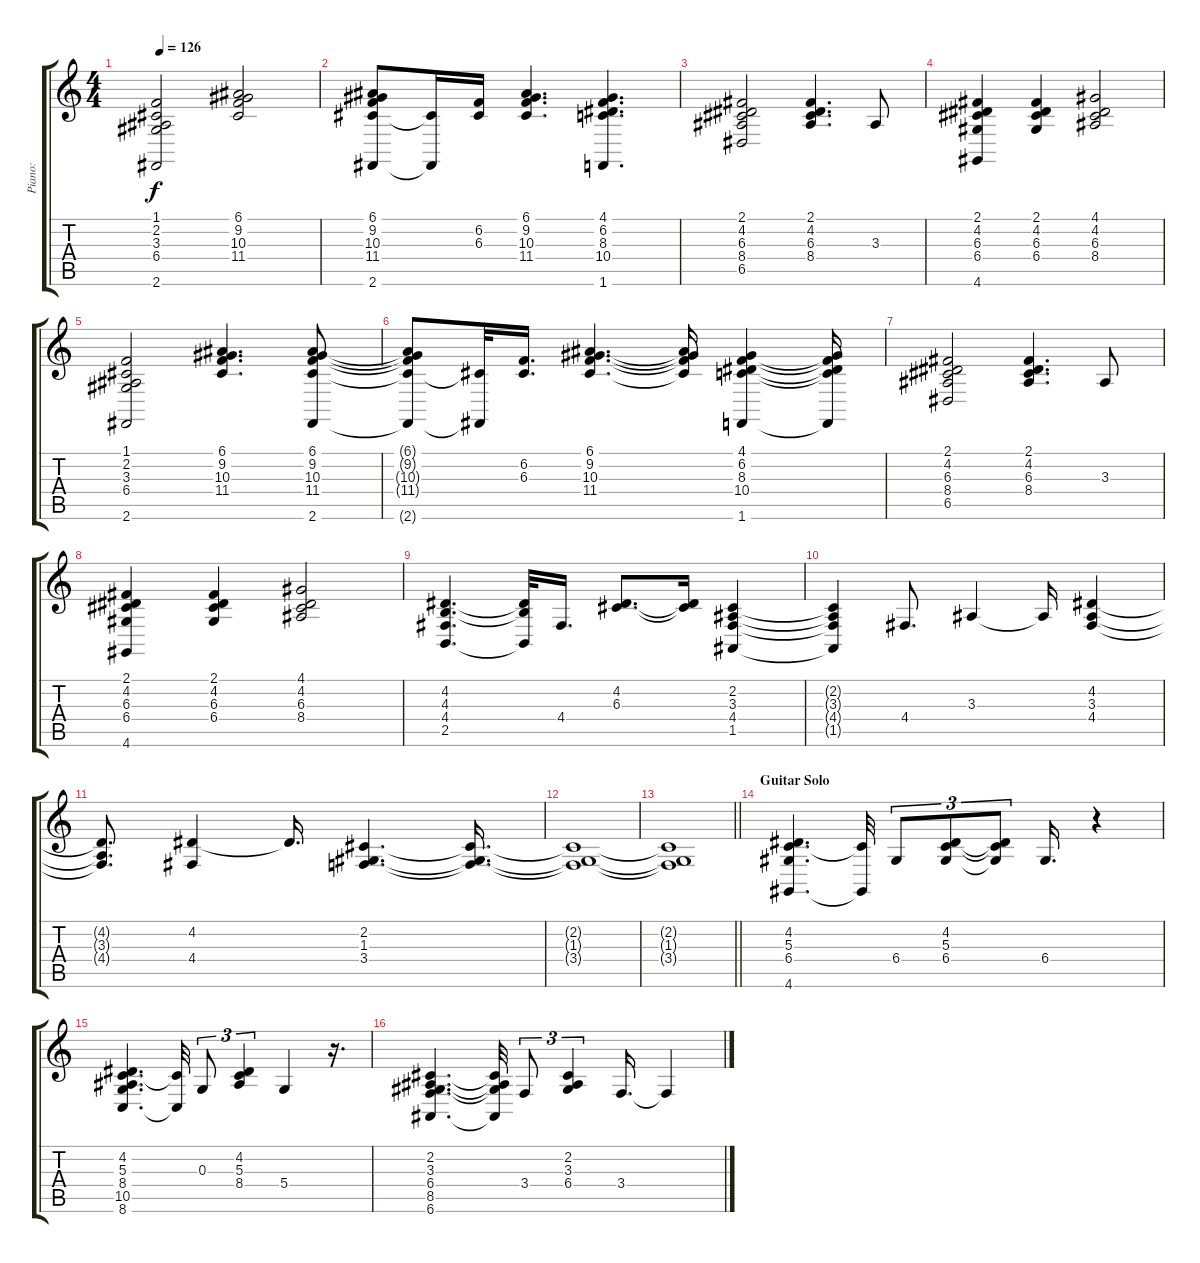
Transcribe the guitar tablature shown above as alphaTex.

\track ("Piano:" "Piano:") {instrument acousticgrandpiano}
\staff {score tabs}
\tuning (E4 B3 G3 D3 A2 E2) {hide}
\ts (4 4)
\tempo 126
\clef g2
\ks c
(1.1 2.2 3.3 6.4 2.6).2{dy f} (6.1 9.2 10.3 11.4).2 |
(6.1 9.2 10.3 11.4 2.6).8 (11.4{t} 2.6{t}).16 (6.2 6.3).16 (6.1 9.2 10.3 11.4).4{d} (4.1 6.2 8.3 10.4 1.6).4{d} |
(2.1 4.2 6.3 8.4 6.5).2 (2.1 4.2 6.3 8.4).4{d} 3.3.8 |
(2.1 4.2 6.3 6.4 4.6).4 (2.1 4.2 6.3 6.4).4 (4.1 4.2 6.3 8.4).2 |
(1.1 2.2 3.3 6.4 2.6).2 (6.1 9.2 10.3 11.4).4{d} (6.1 9.2 10.3 11.4 2.6).8 |
(6.1{t} 9.2{t} 10.3{t} 11.4{t} 2.6{t}).8 (11.4{t} 2.6{t}).32 (6.2 6.3).16{d} (6.1 9.2 10.3 11.4).4{d} (6.1{t} 9.2{t} 10.3{t} 11.4{t}).16 (4.1 6.2 8.3 10.4 1.6).4 (4.1{t} 6.2{t} 8.3{t} 10.4{t} 1.6{t}).16 |
(2.1 4.2 6.3 8.4 6.5).2 (2.1 4.2 6.3 8.4).4{d} 3.3.8 |
(2.1 4.2 6.3 6.4 4.6).4 (2.1 4.2 6.3 6.4).4 (4.1 4.2 6.3 8.4).2 |
(4.2 4.3 4.4 2.5).4{d} (4.2{t} 4.3{t} 2.5{t}).32 4.4.16{d} (4.2 6.3).8{d} (4.2{t} 6.3{t}).16 (2.2 3.3 4.4 1.5).4 |
(2.2{t} 3.3{t} 4.4{t} 1.5{t}).4 4.4.8{d} 3.3.4 3.3{t}.16 (4.2 3.3 4.4).4 |
(4.2{t} 3.3{t} 4.4{t}).8{d} (4.2 4.4).4 4.2{t}.16{d} (2.2 1.3 3.4).4{d} (2.2{t} 1.3{t} 3.4{t}).16{d} |
(2.2{t} 1.3{t} 3.4{t}).1 |
\barLineRight lightlight
(2.2{t} 1.3{t} 3.4{t}).1 |
\section ("" "Guitar Solo")
(4.2 5.3 6.4 4.6).4{d} (5.3{t} 4.6{t}).32 6.4.8{tu (3 2)} (4.2 5.3 6.4).8{tu (3 2)} (4.2{t} 5.3{t} 6.4{t}).8{tu (3 2)} 6.4.16{d} r.4 |
(4.2 5.3 8.4 10.5 8.6).4{d} (5.3{t} 8.6{t}).32 0.3.8{tu (3 2)} (4.2 5.3 8.4).4{tu (3 2)} 5.4.4 r.16{d} |
(2.2 3.3 6.4 8.5 6.6).4{d} (2.2{t} 3.3{t} 6.4{t} 6.6{t}).32 3.4.8{tu (3 2)} (2.2 3.3 6.4).4{tu (3 2)} 3.4.16{d} 3.4{t}.4
